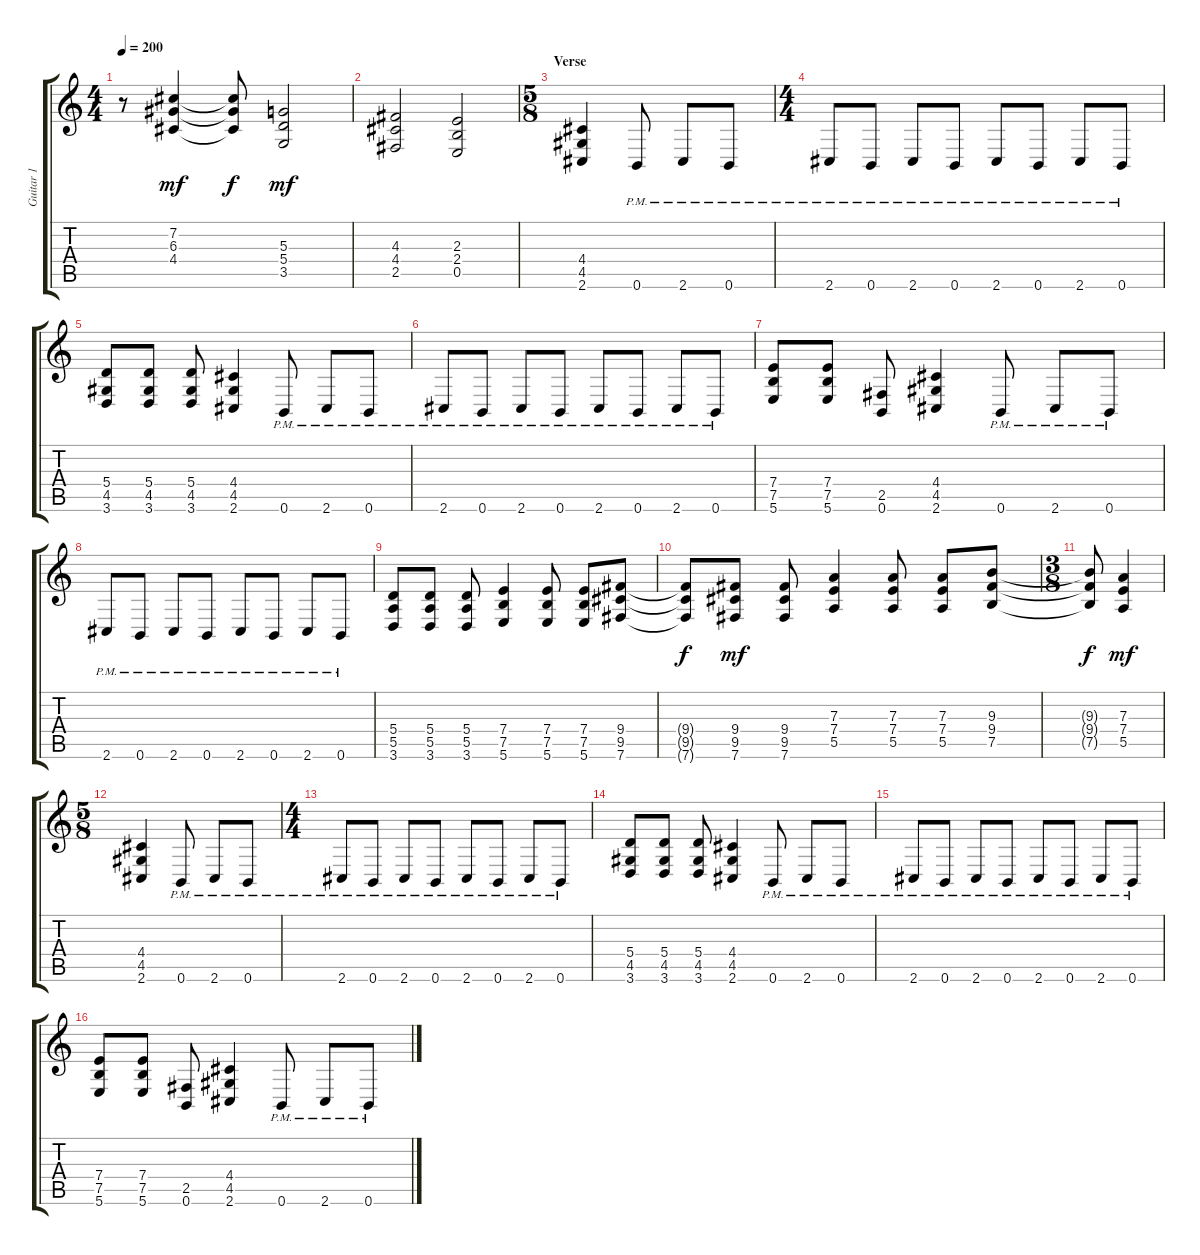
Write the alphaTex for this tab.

\track ("Guitar 1" "Guitar 1") {instrument overdrivenguitar}
\staff {score tabs}
\tuning (B3 Gb3 D3 A2 E2 B1) {hide}
\ts (4 4)
\tempo 200
\clef g2
\ks c
r.8{dy mf} (7.2 6.3 4.4).4 (7.2{t} 6.3{t} 4.4{t}).8{dy f} (5.3 5.4 3.5).2{dy mf} |
(4.3 4.4 2.5).2 (2.3 2.4 0.5).2 |
\ts (5 8)
\section ("" "Verse")
(4.4 4.5 2.6).4 0.6{pm}.8 2.6{pm}.8 0.6{pm}.8 |
\ts (4 4)
2.6{pm}.8 0.6{pm}.8 2.6{pm}.8 0.6{pm}.8 2.6{pm}.8 0.6{pm}.8 2.6{pm}.8 0.6{pm}.8 |
(5.4 4.5 3.6).8 (5.4 4.5 3.6).8 (5.4 4.5 3.6).8 (4.4 4.5 2.6).4 0.6{pm}.8 2.6{pm}.8 0.6{pm}.8 |
2.6{pm}.8 0.6{pm}.8 2.6{pm}.8 0.6{pm}.8 2.6{pm}.8 0.6{pm}.8 2.6{pm}.8 0.6{pm}.8 |
(7.4 7.5 5.6).8 (7.4 7.5 5.6).8 (2.5 0.6).8 (4.4 4.5 2.6).4 0.6{pm}.8 2.6{pm}.8 0.6{pm}.8 |
2.6{pm}.8 0.6{pm}.8 2.6{pm}.8 0.6{pm}.8 2.6{pm}.8 0.6{pm}.8 2.6{pm}.8 0.6{pm}.8 |
(5.4 5.5 3.6).8 (5.4 5.5 3.6).8 (5.4 5.5 3.6).8 (7.4 7.5 5.6).4 (7.4 7.5 5.6).8 (7.4 7.5 5.6).8 (9.4 9.5 7.6).8 |
(9.4{t} 9.5{t} 7.6{t}).8{dy f} (9.4 9.5 7.6).8{dy mf} (9.4 9.5 7.6).8 (7.3 7.4 5.5).4 (7.3 7.4 5.5).8 (7.3 7.4 5.5).8 (9.3 9.4 7.5).8 |
\ts (3 8)
(9.3{t} 9.4{t} 7.5{t}).8{dy f} (7.3 7.4 5.5).4{dy mf} |
\ts (5 8)
(4.4 4.5 2.6).4 0.6{pm}.8 2.6{pm}.8 0.6{pm}.8 |
\ts (4 4)
2.6{pm}.8 0.6{pm}.8 2.6{pm}.8 0.6{pm}.8 2.6{pm}.8 0.6{pm}.8 2.6{pm}.8 0.6{pm}.8 |
(5.4 4.5 3.6).8 (5.4 4.5 3.6).8 (5.4 4.5 3.6).8 (4.4 4.5 2.6).4 0.6{pm}.8 2.6{pm}.8 0.6{pm}.8 |
2.6{pm}.8 0.6{pm}.8 2.6{pm}.8 0.6{pm}.8 2.6{pm}.8 0.6{pm}.8 2.6{pm}.8 0.6{pm}.8 |
(7.4 7.5 5.6).8 (7.4 7.5 5.6).8 (2.5 0.6).8 (4.4 4.5 2.6).4 0.6{pm}.8 2.6{pm}.8 0.6{pm}.8
